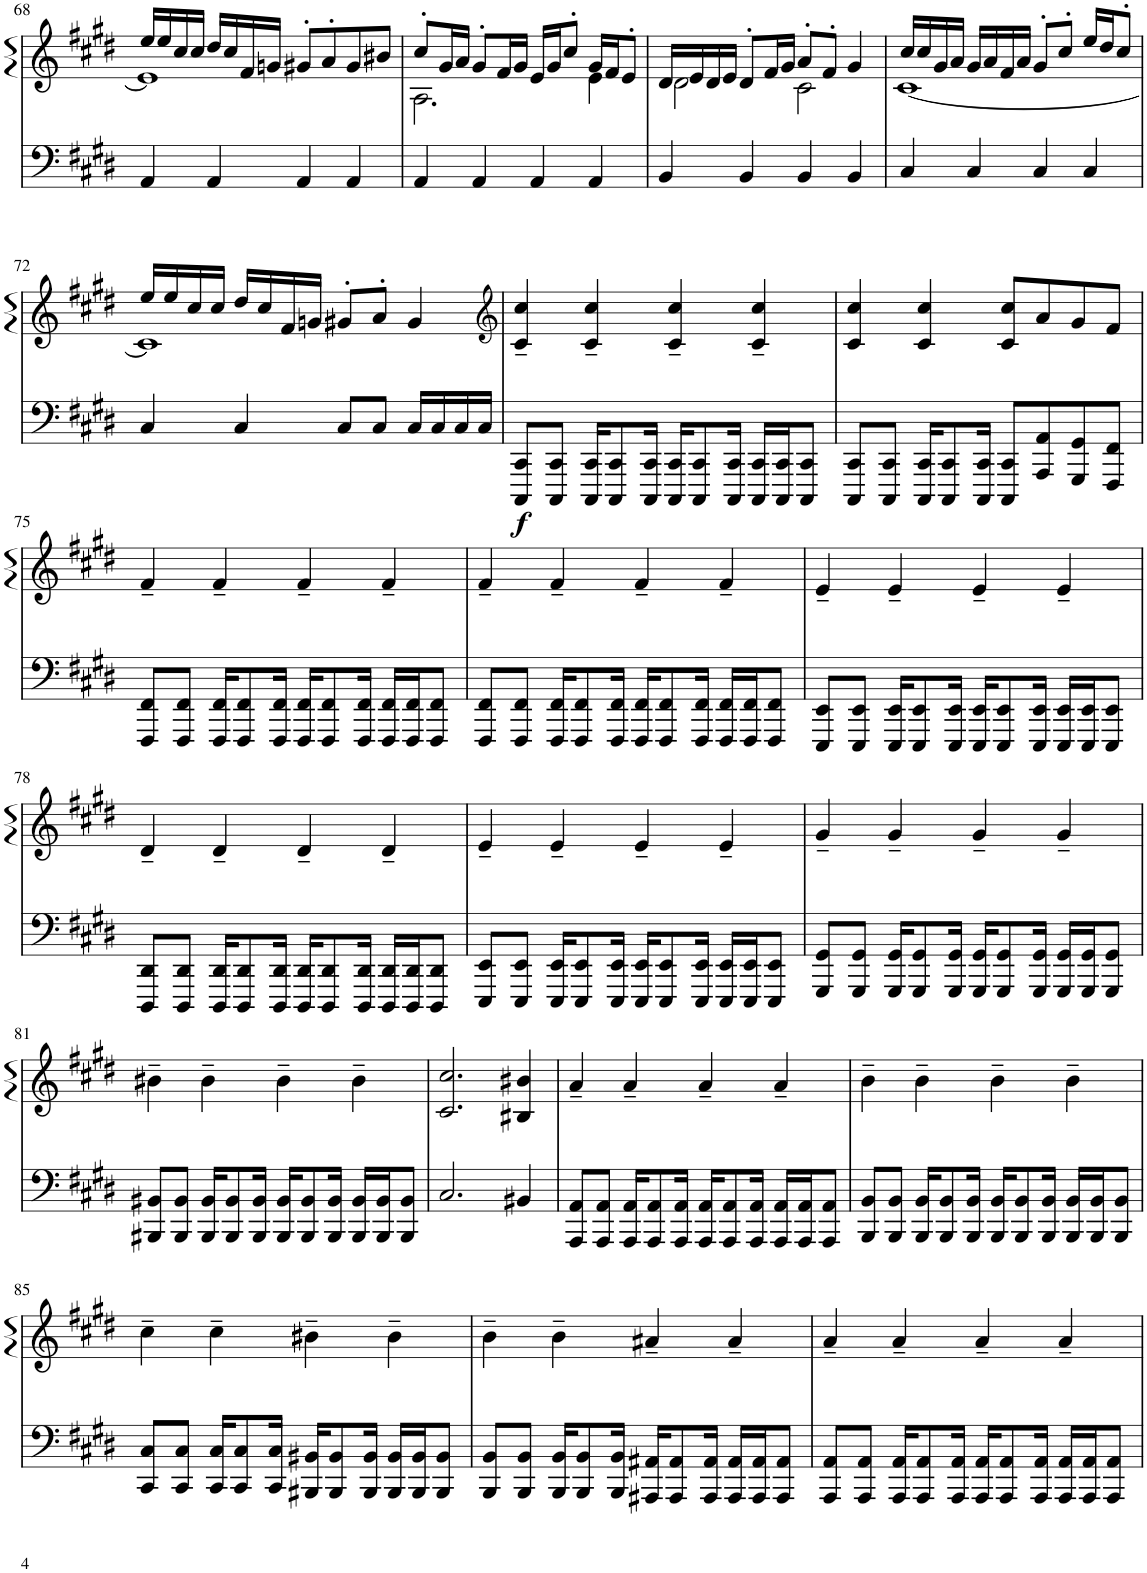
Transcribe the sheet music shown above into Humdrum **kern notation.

**kern	**kern	**dynam
*part1	*part1	*part1
*staff2	*staff1	*staff1/2
*I"Piano	*	*
*I'Pno.	*	*
!!LO:PB:g=z
*clefF4	*clefG2	*
*k[f#c#g#d#]	*k[f#c#g#d#]	*
*M4/4	*M4/4	*
=68	=68	=68
*	*^	*
4AA/	16ee/LL	1e]	.
.	16ee/	.	.
.	16cc#/	.	.
.	16cc#/JJ	.	.
4AA/	16dd#/LL	.	.
.	16cc#/	.	.
.	16f#/	.	.
.	16gn/JJ	.	.
4AA/	8g#X'/L	.	.
.	8a'/	.	.
4AA/	8g#/	.	.
.	8b#X/J	.	.
=69	=69	=69	=69
4AA/	8cc#'/L	2.A\	.
.	16g#/L	.	.
.	16a/JJ	.	.
4AA/	8g#'/L	.	.
.	16f#/L	.	.
.	16g#/JJ	.	.
4AA/	16e/LL	.	.
.	16g#/J	.	.
.	8cc#'/J	.	.
4AA/	16g#/LL	4e\	.
.	16f#/J	.	.
.	8e'/J	.	.
=70	=70	=70	=70
4BB/	16d#/LL	2d#\	.
.	16e/	.	.
.	16d#/	.	.
.	16e/JJ	.	.
4BB/	8d#'/L	.	.
.	16f#/L	.	.
.	16g#/JJ	.	.
4BB/	8a'/L	2c#\	.
.	8f#'/J	.	.
4BB/	4g#/	.	.
=71	=71	=71	=71
4C#/	16cc#/LL	[1c#	.
.	16cc#/	.	.
.	16g#/	.	.
.	16a/JJ	.	.
4C#/	16g#/LL	.	.
.	16a/	.	.
.	16f#/	.	.
.	16a/JJ	.	.
4C#/	8g#'/L	.	.
.	8cc#'/J	.	.
4C#/	16ee/LL	.	.
.	16dd#/J	.	.
.	8cc#'/J	.	.
!!LO:LB:g=z	!!
=72	=72	=72	=72
4C#/	16ee/LL	1c#]	.
.	16ee/	.	.
.	16cc#/	.	.
.	16cc#/JJ	.	.
4C#/	16dd#/LL	.	.
.	16cc#/	.	.
.	16f#/	.	.
.	16gn/JJ	.	.
8C#/L	8g#X'/L	.	.
8C#/J	8a'/J	.	.
16C#/LL	4g#/	.	.
16C#/	.	.	.
16C#/	.	.	.
16C#/JJ	.	.	.
*	*v	*v	*
=73	=73	=73
*	*clefG2	*
!	!	!LO:DY:b=2
8CCC#/ 8CC#/L	4c#/~ 4cc#/~	f
8CCC#/ 8CC#/J	.	.
16CCC#/ 16CC#/KL	4c#/~ 4cc#/~	.
8CCC#/ 8CC#/	.	.
16CCC#/ 16CC#/Jk	.	.
16CCC#/ 16CC#/KL	4c#/~ 4cc#/~	.
8CCC#/ 8CC#/	.	.
16CCC#/ 16CC#/Jk	.	.
16CCC#/ 16CC#/LL	4c#/~ 4cc#/~	.
16CCC#/ 16CC#/J	.	.
8CCC#/ 8CC#/J	.	.
=74	=74	=74
8CCC#/ 8CC#/L	4c#/ 4cc#/	.
8CCC#/ 8CC#/J	.	.
16CCC#/ 16CC#/KL	4c#/ 4cc#/	.
8CCC#/ 8CC#/	.	.
16CCC#/ 16CC#/Jk	.	.
8CCC#/ 8CC#/L	8c#/ 8cc#/L	.
8AAA/ 8AA/	8a/	.
8GGG#/ 8GG#/	8g#/	.
8FFF#/ 8FF#/J	8f#/J	.
!!LO:LB:g=z
=75	=75	=75
8FFF#/ 8FF#/L	4f#~/	.
8FFF#/ 8FF#/J	.	.
16FFF#/ 16FF#/KL	4f#~/	.
8FFF#/ 8FF#/	.	.
16FFF#/ 16FF#/Jk	.	.
16FFF#/ 16FF#/KL	4f#~/	.
8FFF#/ 8FF#/	.	.
16FFF#/ 16FF#/Jk	.	.
16FFF#/ 16FF#/LL	4f#~/	.
16FFF#/ 16FF#/J	.	.
8FFF#/ 8FF#/J	.	.
=76	=76	=76
8FFF#/ 8FF#/L	4f#~/	.
8FFF#/ 8FF#/J	.	.
16FFF#/ 16FF#/KL	4f#~/	.
8FFF#/ 8FF#/	.	.
16FFF#/ 16FF#/Jk	.	.
16FFF#/ 16FF#/KL	4f#~/	.
8FFF#/ 8FF#/	.	.
16FFF#/ 16FF#/Jk	.	.
16FFF#/ 16FF#/LL	4f#~/	.
16FFF#/ 16FF#/J	.	.
8FFF#/ 8FF#/J	.	.
=77	=77	=77
8EEE/ 8EE/L	4e~/	.
8EEE/ 8EE/J	.	.
16EEE/ 16EE/KL	4e~/	.
8EEE/ 8EE/	.	.
16EEE/ 16EE/Jk	.	.
16EEE/ 16EE/KL	4e~/	.
8EEE/ 8EE/	.	.
16EEE/ 16EE/Jk	.	.
16EEE/ 16EE/LL	4e~/	.
16EEE/ 16EE/J	.	.
8EEE/ 8EE/J	.	.
!!LO:LB:g=z
=78	=78	=78
8DDD#/ 8DD#/L	4d#~/	.
8DDD#/ 8DD#/J	.	.
16DDD#/ 16DD#/KL	4d#~/	.
8DDD#/ 8DD#/	.	.
16DDD#/ 16DD#/Jk	.	.
16DDD#/ 16DD#/KL	4d#~/	.
8DDD#/ 8DD#/	.	.
16DDD#/ 16DD#/Jk	.	.
16DDD#/ 16DD#/LL	4d#~/	.
16DDD#/ 16DD#/J	.	.
8DDD#/ 8DD#/J	.	.
=79	=79	=79
8EEE/ 8EE/L	4e~/	.
8EEE/ 8EE/J	.	.
16EEE/ 16EE/KL	4e~/	.
8EEE/ 8EE/	.	.
16EEE/ 16EE/Jk	.	.
16EEE/ 16EE/KL	4e~/	.
8EEE/ 8EE/	.	.
16EEE/ 16EE/Jk	.	.
16EEE/ 16EE/LL	4e~/	.
16EEE/ 16EE/J	.	.
8EEE/ 8EE/J	.	.
=80	=80	=80
8GGG#/ 8GG#/L	4g#~/	.
8GGG#/ 8GG#/J	.	.
16GGG#/ 16GG#/KL	4g#~/	.
8GGG#/ 8GG#/	.	.
16GGG#/ 16GG#/Jk	.	.
16GGG#/ 16GG#/KL	4g#~/	.
8GGG#/ 8GG#/	.	.
16GGG#/ 16GG#/Jk	.	.
16GGG#/ 16GG#/LL	4g#~/	.
16GGG#/ 16GG#/J	.	.
8GGG#/ 8GG#/J	.	.
!!LO:LB:g=z
=81	=81	=81
8BBB#X/ 8BB#X/L	4b#X~\	.
8BBB#/ 8BB#/J	.	.
16BBB#/ 16BB#/KL	4b#~\	.
8BBB#/ 8BB#/	.	.
16BBB#/ 16BB#/Jk	.	.
16BBB#/ 16BB#/KL	4b#~\	.
8BBB#/ 8BB#/	.	.
16BBB#/ 16BB#/Jk	.	.
16BBB#/ 16BB#/LL	4b#~\	.
16BBB#/ 16BB#/J	.	.
8BBB#/ 8BB#/J	.	.
=82	=82	=82
2.C#/	2.c#/ 2.cc#/	.
4BB#X/	4B#X/ 4b#X/	.
=83	=83	=83
8AAA/ 8AA/L	4a~/	.
8AAA/ 8AA/J	.	.
16AAA/ 16AA/KL	4a~/	.
8AAA/ 8AA/	.	.
16AAA/ 16AA/Jk	.	.
16AAA/ 16AA/KL	4a~/	.
8AAA/ 8AA/	.	.
16AAA/ 16AA/Jk	.	.
16AAA/ 16AA/LL	4a~/	.
16AAA/ 16AA/J	.	.
8AAA/ 8AA/J	.	.
=84	=84	=84
8BBB/ 8BB/L	4b~\	.
8BBB/ 8BB/J	.	.
16BBB/ 16BB/KL	4b~\	.
8BBB/ 8BB/	.	.
16BBB/ 16BB/Jk	.	.
16BBB/ 16BB/KL	4b~\	.
8BBB/ 8BB/	.	.
16BBB/ 16BB/Jk	.	.
16BBB/ 16BB/LL	4b~\	.
16BBB/ 16BB/J	.	.
8BBB/ 8BB/J	.	.
!!LO:LB:g=z
=85	=85	=85
8CC#/ 8C#/L	4cc#~\	.
8CC#/ 8C#/J	.	.
16CC#/ 16C#/KL	4cc#~\	.
8CC#/ 8C#/	.	.
16CC#/ 16C#/Jk	.	.
16BBB#X/ 16BB#X/KL	4b#X~\	.
8BBB#/ 8BB#/	.	.
16BBB#/ 16BB#/Jk	.	.
16BBB#/ 16BB#/LL	4b#~\	.
16BBB#/ 16BB#/J	.	.
8BBB#/ 8BB#/J	.	.
=86	=86	=86
8BBB/ 8BB/L	4b~\	.
8BBB/ 8BB/J	.	.
16BBB/ 16BB/KL	4b~\	.
8BBB/ 8BB/	.	.
16BBB/ 16BB/Jk	.	.
16AAA#X/ 16AA#X/KL	4a#X~/	.
8AAA#/ 8AA#/	.	.
16AAA#/ 16AA#/Jk	.	.
16AAA#/ 16AA#/LL	4a#~/	.
16AAA#/ 16AA#/J	.	.
8AAA#/ 8AA#/J	.	.
=87	=87	=87
8AAA/ 8AA/L	4a~/	.
8AAA/ 8AA/J	.	.
16AAA/ 16AA/KL	4a~/	.
8AAA/ 8AA/	.	.
16AAA/ 16AA/Jk	.	.
16AAA/ 16AA/KL	4a~/	.
8AAA/ 8AA/	.	.
16AAA/ 16AA/Jk	.	.
16AAA/ 16AA/LL	4a~/	.
16AAA/ 16AA/J	.	.
8AAA/ 8AA/J	.	.
=	=	=
*-	*-	*-
